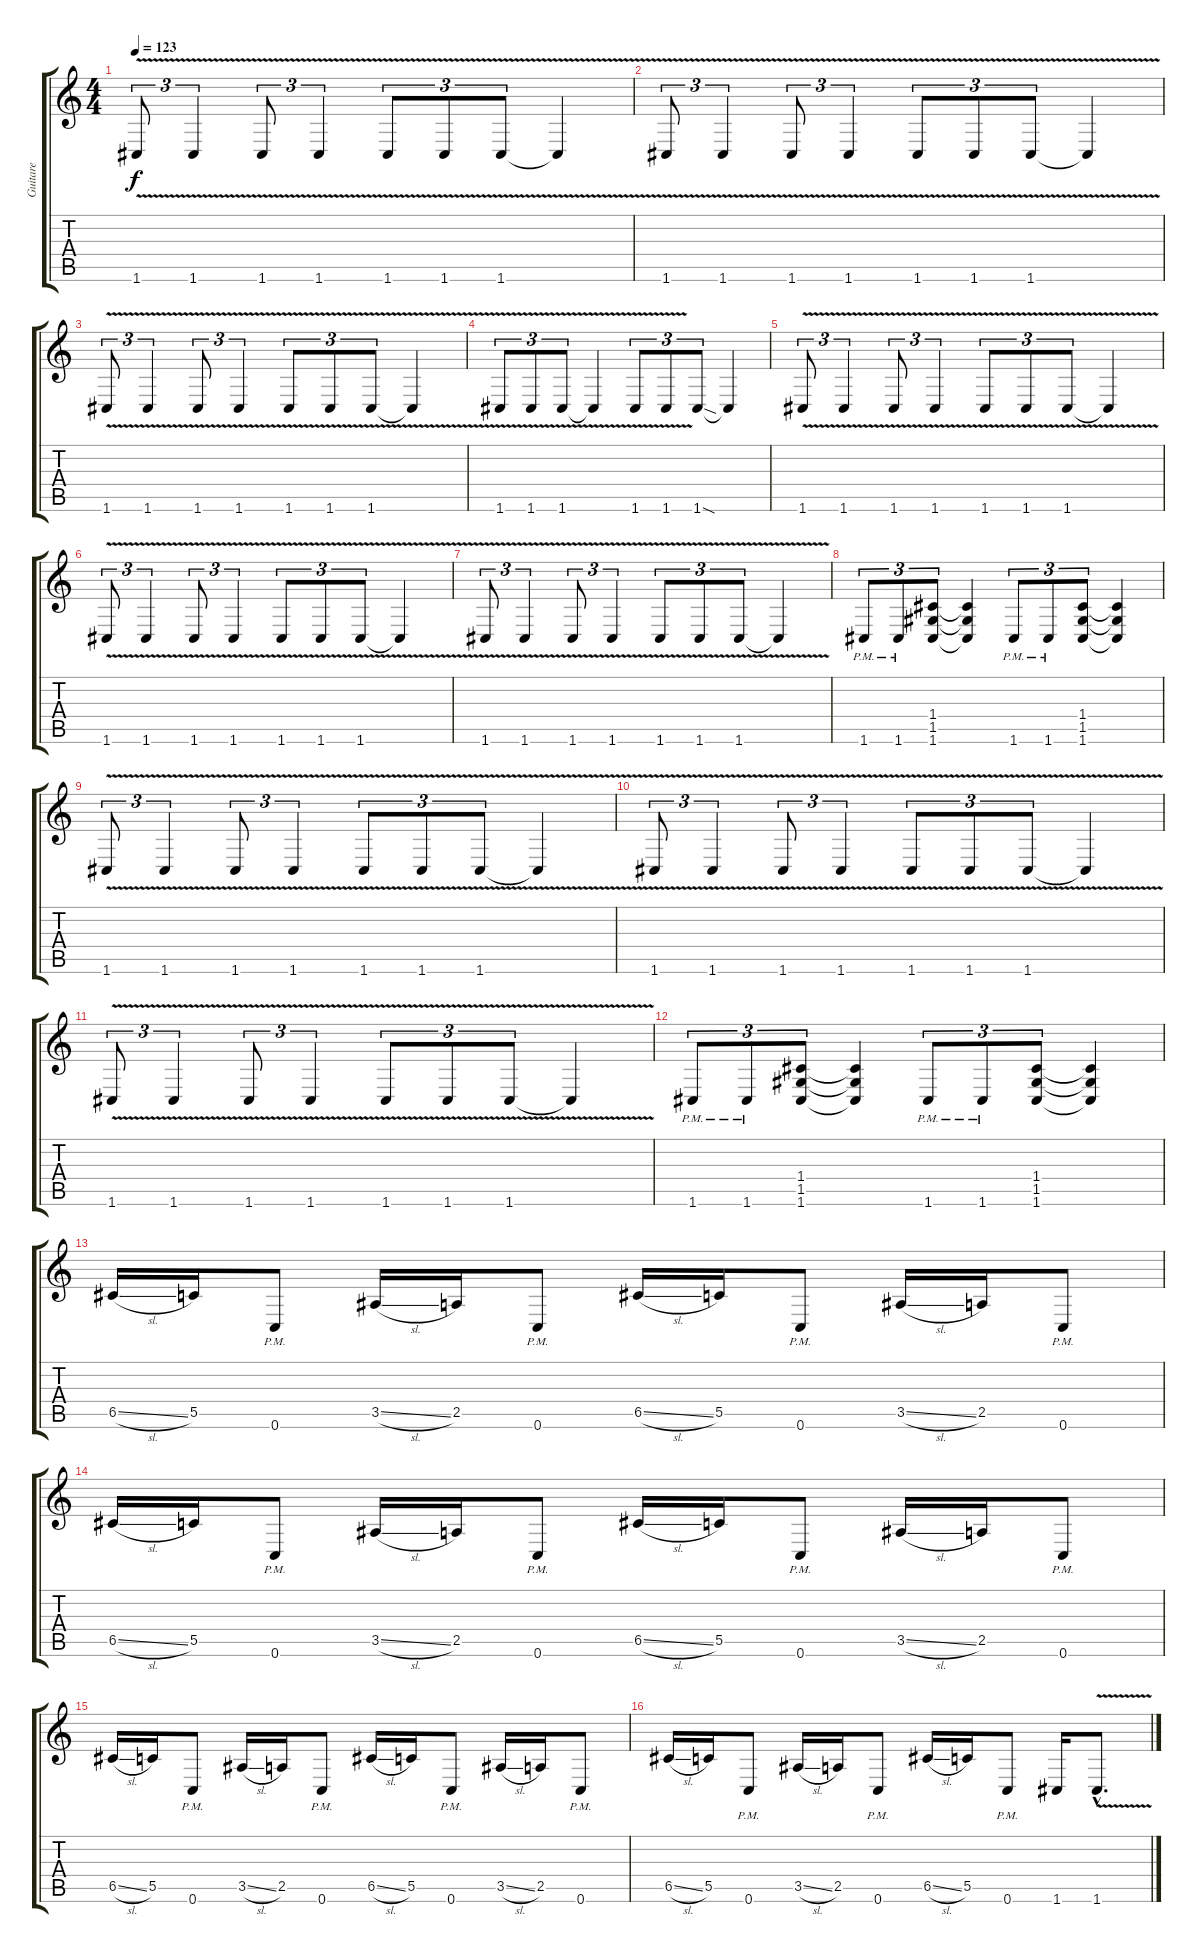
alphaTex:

\track ("Guitare" "Guitare") {instrument distortionguitar}
\staff {score tabs}
\tuning (D4 A3 F3 C3 G2 C2) {hide}
\ts (4 4)
\tempo 123
\clef g2
\ks c
1.6{v}.8{tu (3 2) dy f} 1.6{v}.4{tu (3 2)} 1.6{v}.8{tu (3 2)} 1.6{v}.4{tu (3 2)} 1.6{v}.8{tu (3 2)} 1.6{v}.8{tu (3 2)} 1.6{v}.8{tu (3 2)} 1.6{t}.4 |
1.6{v}.8{tu (3 2)} 1.6{v}.4{tu (3 2)} 1.6{v}.8{tu (3 2)} 1.6{v}.4{tu (3 2)} 1.6{v}.8{tu (3 2)} 1.6{v}.8{tu (3 2)} 1.6{v}.8{tu (3 2)} 1.6{t}.4 |
1.6{v}.8{tu (3 2)} 1.6{v}.4{tu (3 2)} 1.6{v}.8{tu (3 2)} 1.6{v}.4{tu (3 2)} 1.6{v}.8{tu (3 2)} 1.6{v}.8{tu (3 2)} 1.6{v}.8{tu (3 2)} 1.6{t}.4 |
1.6{v}.8{tu (3 2)} 1.6{v}.8{tu (3 2)} 1.6{v}.8{tu (3 2)} 1.6{t}.4 1.6{v}.8{tu (3 2)} 1.6{v}.8{tu (3 2)} 1.6{sod}.8{tu (3 2)} 1.6{t}.4 |
1.6{v}.8{tu (3 2)} 1.6{v}.4{tu (3 2)} 1.6{v}.8{tu (3 2)} 1.6{v}.4{tu (3 2)} 1.6{v}.8{tu (3 2)} 1.6{v}.8{tu (3 2)} 1.6{v}.8{tu (3 2)} 1.6{t}.4 |
1.6{v}.8{tu (3 2)} 1.6{v}.4{tu (3 2)} 1.6{v}.8{tu (3 2)} 1.6{v}.4{tu (3 2)} 1.6{v}.8{tu (3 2)} 1.6{v}.8{tu (3 2)} 1.6{v}.8{tu (3 2)} 1.6{t}.4 |
1.6{v}.8{tu (3 2)} 1.6{v}.4{tu (3 2)} 1.6{v}.8{tu (3 2)} 1.6{v}.4{tu (3 2)} 1.6{v}.8{tu (3 2)} 1.6{v}.8{tu (3 2)} 1.6{v}.8{tu (3 2)} 1.6{t}.4 |
1.6{pm}.8{tu (3 2)} 1.6{pm}.8{tu (3 2)} (1.4 1.5 1.6).8{tu (3 2)} (1.4{t} 1.5{t} 1.6{t}).4 1.6{pm}.8{tu (3 2)} 1.6{pm}.8{tu (3 2)} (1.4 1.5 1.6).8{tu (3 2)} (1.4{t} 1.5{t} 1.6{t}).4 |
1.6{v}.8{tu (3 2)} 1.6{v}.4{tu (3 2)} 1.6{v}.8{tu (3 2)} 1.6{v}.4{tu (3 2)} 1.6{v}.8{tu (3 2)} 1.6{v}.8{tu (3 2)} 1.6{v}.8{tu (3 2)} 1.6{t}.4 |
1.6{v}.8{tu (3 2)} 1.6{v}.4{tu (3 2)} 1.6{v}.8{tu (3 2)} 1.6{v}.4{tu (3 2)} 1.6{v}.8{tu (3 2)} 1.6{v}.8{tu (3 2)} 1.6{v}.8{tu (3 2)} 1.6{t}.4 |
1.6{v}.8{tu (3 2)} 1.6{v}.4{tu (3 2)} 1.6{v}.8{tu (3 2)} 1.6{v}.4{tu (3 2)} 1.6{v}.8{tu (3 2)} 1.6{v}.8{tu (3 2)} 1.6{v}.8{tu (3 2)} 1.6{t}.4 |
1.6{pm}.8{tu (3 2)} 1.6{pm}.8{tu (3 2)} (1.4 1.5 1.6).8{tu (3 2)} (1.4{t} 1.5{t} 1.6{t}).4 1.6{pm}.8{tu (3 2)} 1.6{pm}.8{tu (3 2)} (1.4 1.5 1.6).8{tu (3 2)} (1.4{t} 1.5{t} 1.6{t}).4 |
\section ("" "")
6.5{sl}.16 5.5.16 0.6{pm}.8 3.5{sl}.16 2.5.16 0.6{pm}.8 6.5{sl}.16 5.5.16 0.6{pm}.8 3.5{sl}.16 2.5.16 0.6{pm}.8 |
6.5{sl}.16 5.5.16 0.6{pm}.8 3.5{sl}.16 2.5.16 0.6{pm}.8 6.5{sl}.16 5.5.16 0.6{pm}.8 3.5{sl}.16 2.5.16 0.6{pm}.8 |
6.5{sl}.16 5.5.16 0.6{pm}.8 3.5{sl}.16 2.5.16 0.6{pm}.8 6.5{sl}.16 5.5.16 0.6{pm}.8 3.5{sl}.16 2.5.16 0.6{pm}.8 |
6.5{sl}.16 5.5.16 0.6{pm}.8 3.5{sl}.16 2.5.16 0.6{pm}.8 6.5{sl}.16 5.5.16 0.6{pm}.8 1.6.16 1.6{v hac}.8{d}
